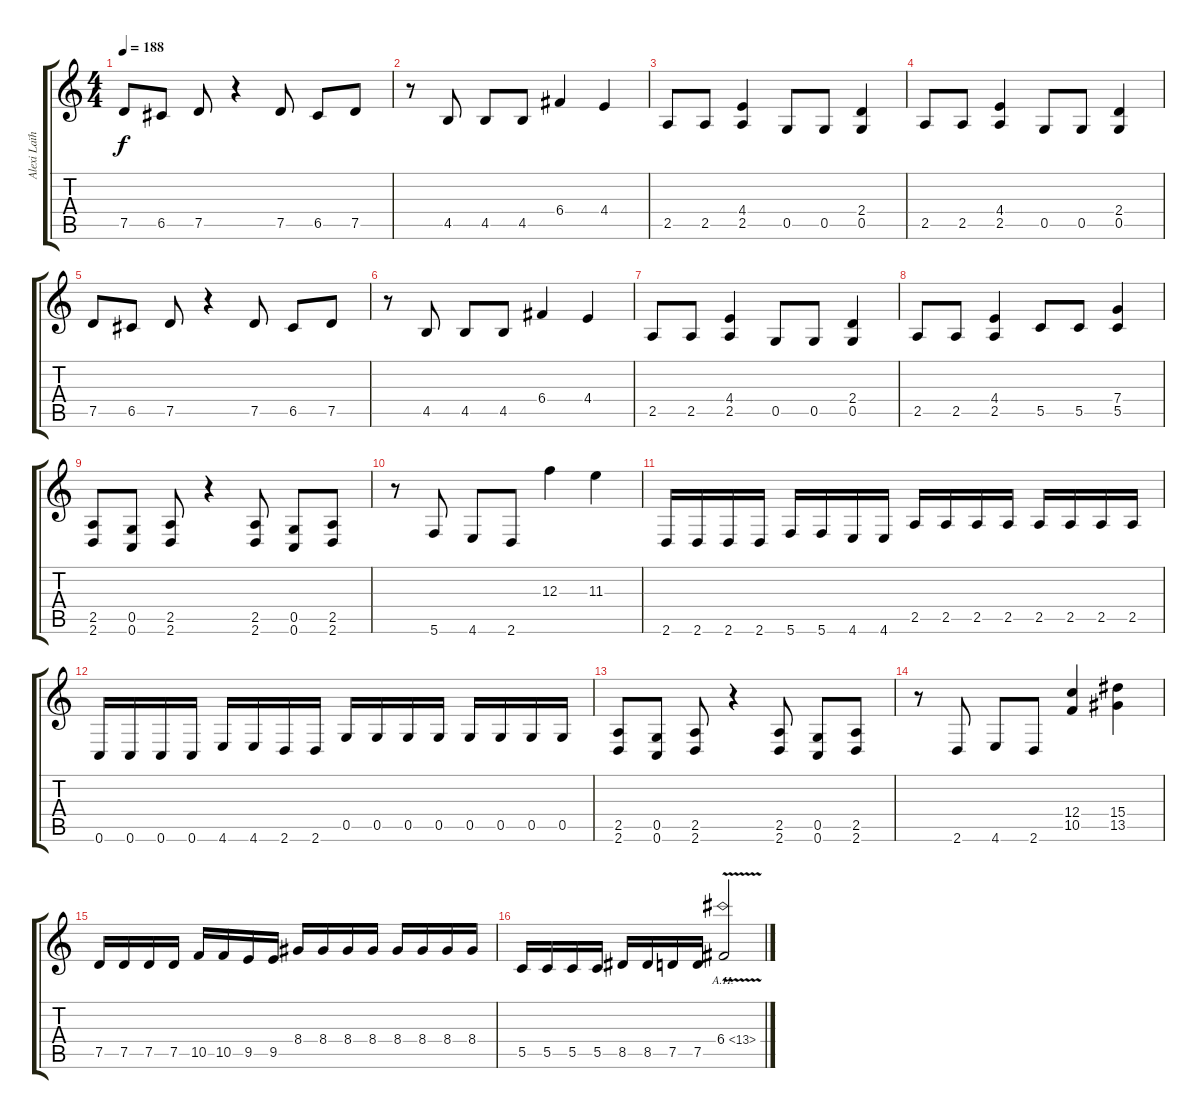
\track ("Alexi Laïho" "Alexi Laïh") {instrument distortionguitar}
\staff {score tabs}
\tuning (D4 A3 F3 C3 G2 C2) {hide}
\ts (4 4)
\tempo 188
\clef g2
\ks c
7.5.8{dy f} 6.5.8 7.5.8 r.4 7.5.8 6.5.8 7.5.8 |
r.8 4.5.8 4.5.8 4.5.8 6.4.4 4.4.4 |
2.5.8 2.5.8 (4.4 2.5).4 0.5.8 0.5.8 (2.4 0.5).4 |
2.5.8 2.5.8 (4.4 2.5).4 0.5.8 0.5.8 (2.4 0.5).4 |
7.5.8 6.5.8 7.5.8 r.4 7.5.8 6.5.8 7.5.8 |
r.8 4.5.8 4.5.8 4.5.8 6.4.4 4.4.4 |
2.5.8 2.5.8 (4.4 2.5).4 0.5.8 0.5.8 (2.4 0.5).4 |
2.5.8 2.5.8 (4.4 2.5).4 5.5.8 5.5.8 (7.4 5.5).4 |
(2.5 2.6).8 (0.5 0.6).8 (2.5 2.6).8 r.4 (2.5 2.6).8 (0.5 0.6).8 (2.5 2.6).8 |
r.8 5.6.8 4.6.8 2.6.8 12.3.4 11.3.4 |
2.6.16 2.6.16 2.6.16 2.6.16 5.6.16 5.6.16 4.6.16 4.6.16 2.5.16 2.5.16 2.5.16 2.5.16 2.5.16 2.5.16 2.5.16 2.5.16 |
0.6.16 0.6.16 0.6.16 0.6.16 4.6.16 4.6.16 2.6.16 2.6.16 0.5.16 0.5.16 0.5.16 0.5.16 0.5.16 0.5.16 0.5.16 0.5.16 |
(2.5 2.6).8 (0.5 0.6).8 (2.5 2.6).8 r.4 (2.5 2.6).8 (0.5 0.6).8 (2.5 2.6).8 |
r.8 2.6.8 4.6.8 2.6.8 (12.4 10.5).4 (15.4 13.5).4 |
7.5.16 7.5.16 7.5.16 7.5.16 10.5.16 10.5.16 9.5.16 9.5.16 8.4.16 8.4.16 8.4.16 8.4.16 8.4.16 8.4.16 8.4.16 8.4.16 |
5.5.16 5.5.16 5.5.16 5.5.16 8.5.16 8.5.16 7.5.16 7.5.16 6.4{ah 7 v}.2
